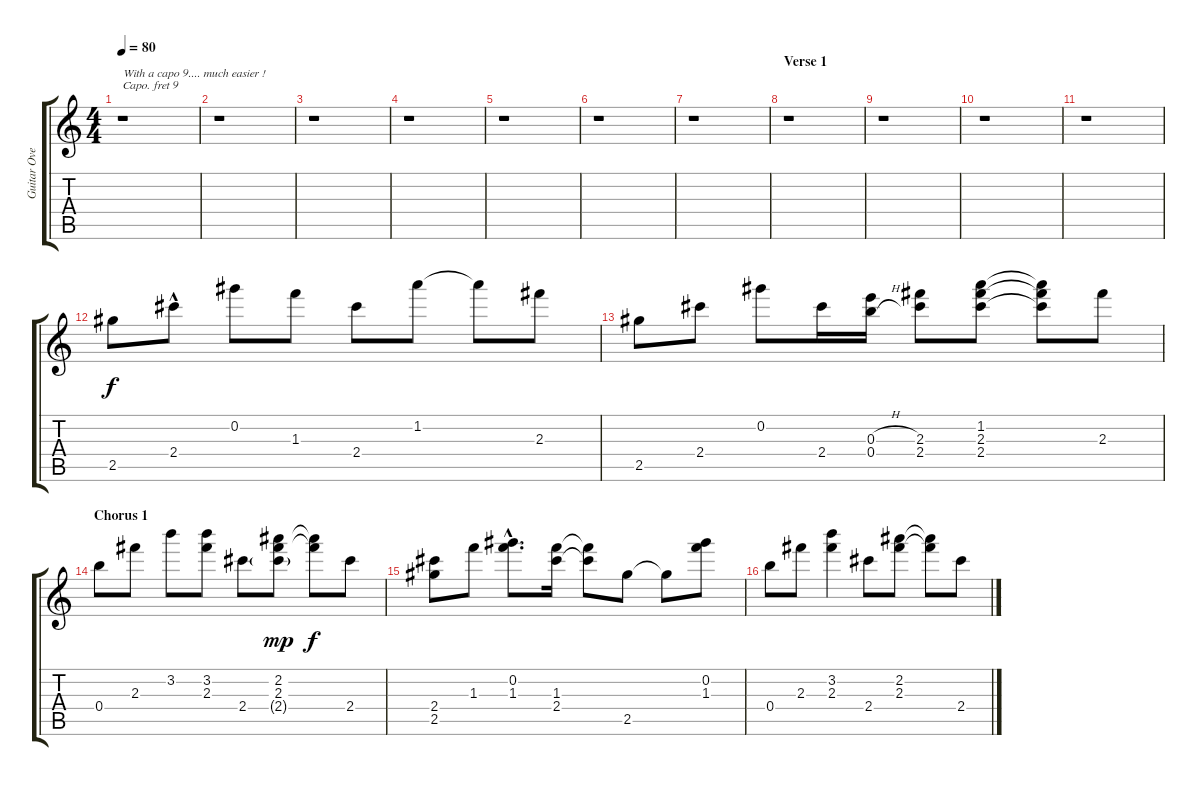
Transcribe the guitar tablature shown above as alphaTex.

\track ("Guitar Overdub" "Guitar Ove") {instrument electricguitarjazz}
\staff {score tabs}
\capo 9
\tuning (E5 B4 G4 D4 A3 E3) {hide}
\ts (4 4)
\tempo 80
\clef g2
\ks c
r.1{txt "With a capo 9.... much easier !" dy f instrument electricguitarjazz} |
r.1 |
r.1 |
r.1 |
r.1 |
r.1 |
r.1 |
\section ("" "Verse 1")
r.1 |
r.1 |
r.1 |
r.1 |
2.5.8 2.4{hac}.8 0.2.8 1.3.8 2.4.8 1.2.8 1.2{t}.8 2.3.8 |
2.5.8 2.4.8 0.2.8 2.4.16 (0.3{h} 0.4{h}).16 (2.3 2.4).8 (1.2 2.3 2.4).8 (1.2{t} 2.3{t} 2.4{t}).8 2.3.8 |
\section ("" "Chorus 1")
0.4.8 2.3.8 3.2.8 (3.2 2.3).8 2.4.8 (2.2 2.3 2.4{g}).8{dy mp} (2.2{t} 2.3{t}).8{dy f} 2.4.8 |
(2.4 2.5).8 1.3.8 (0.2 1.3{hac}).8{d} (1.3 2.4).16 (1.3{t} 2.4{t}).8 2.5.8 2.5{t}.8 (0.2 1.3).8 |
0.4.8 2.3.8 (3.2 2.3).4 2.4.8 (2.2 2.3).8 (2.2{t} 2.3{t}).8 2.4.8
